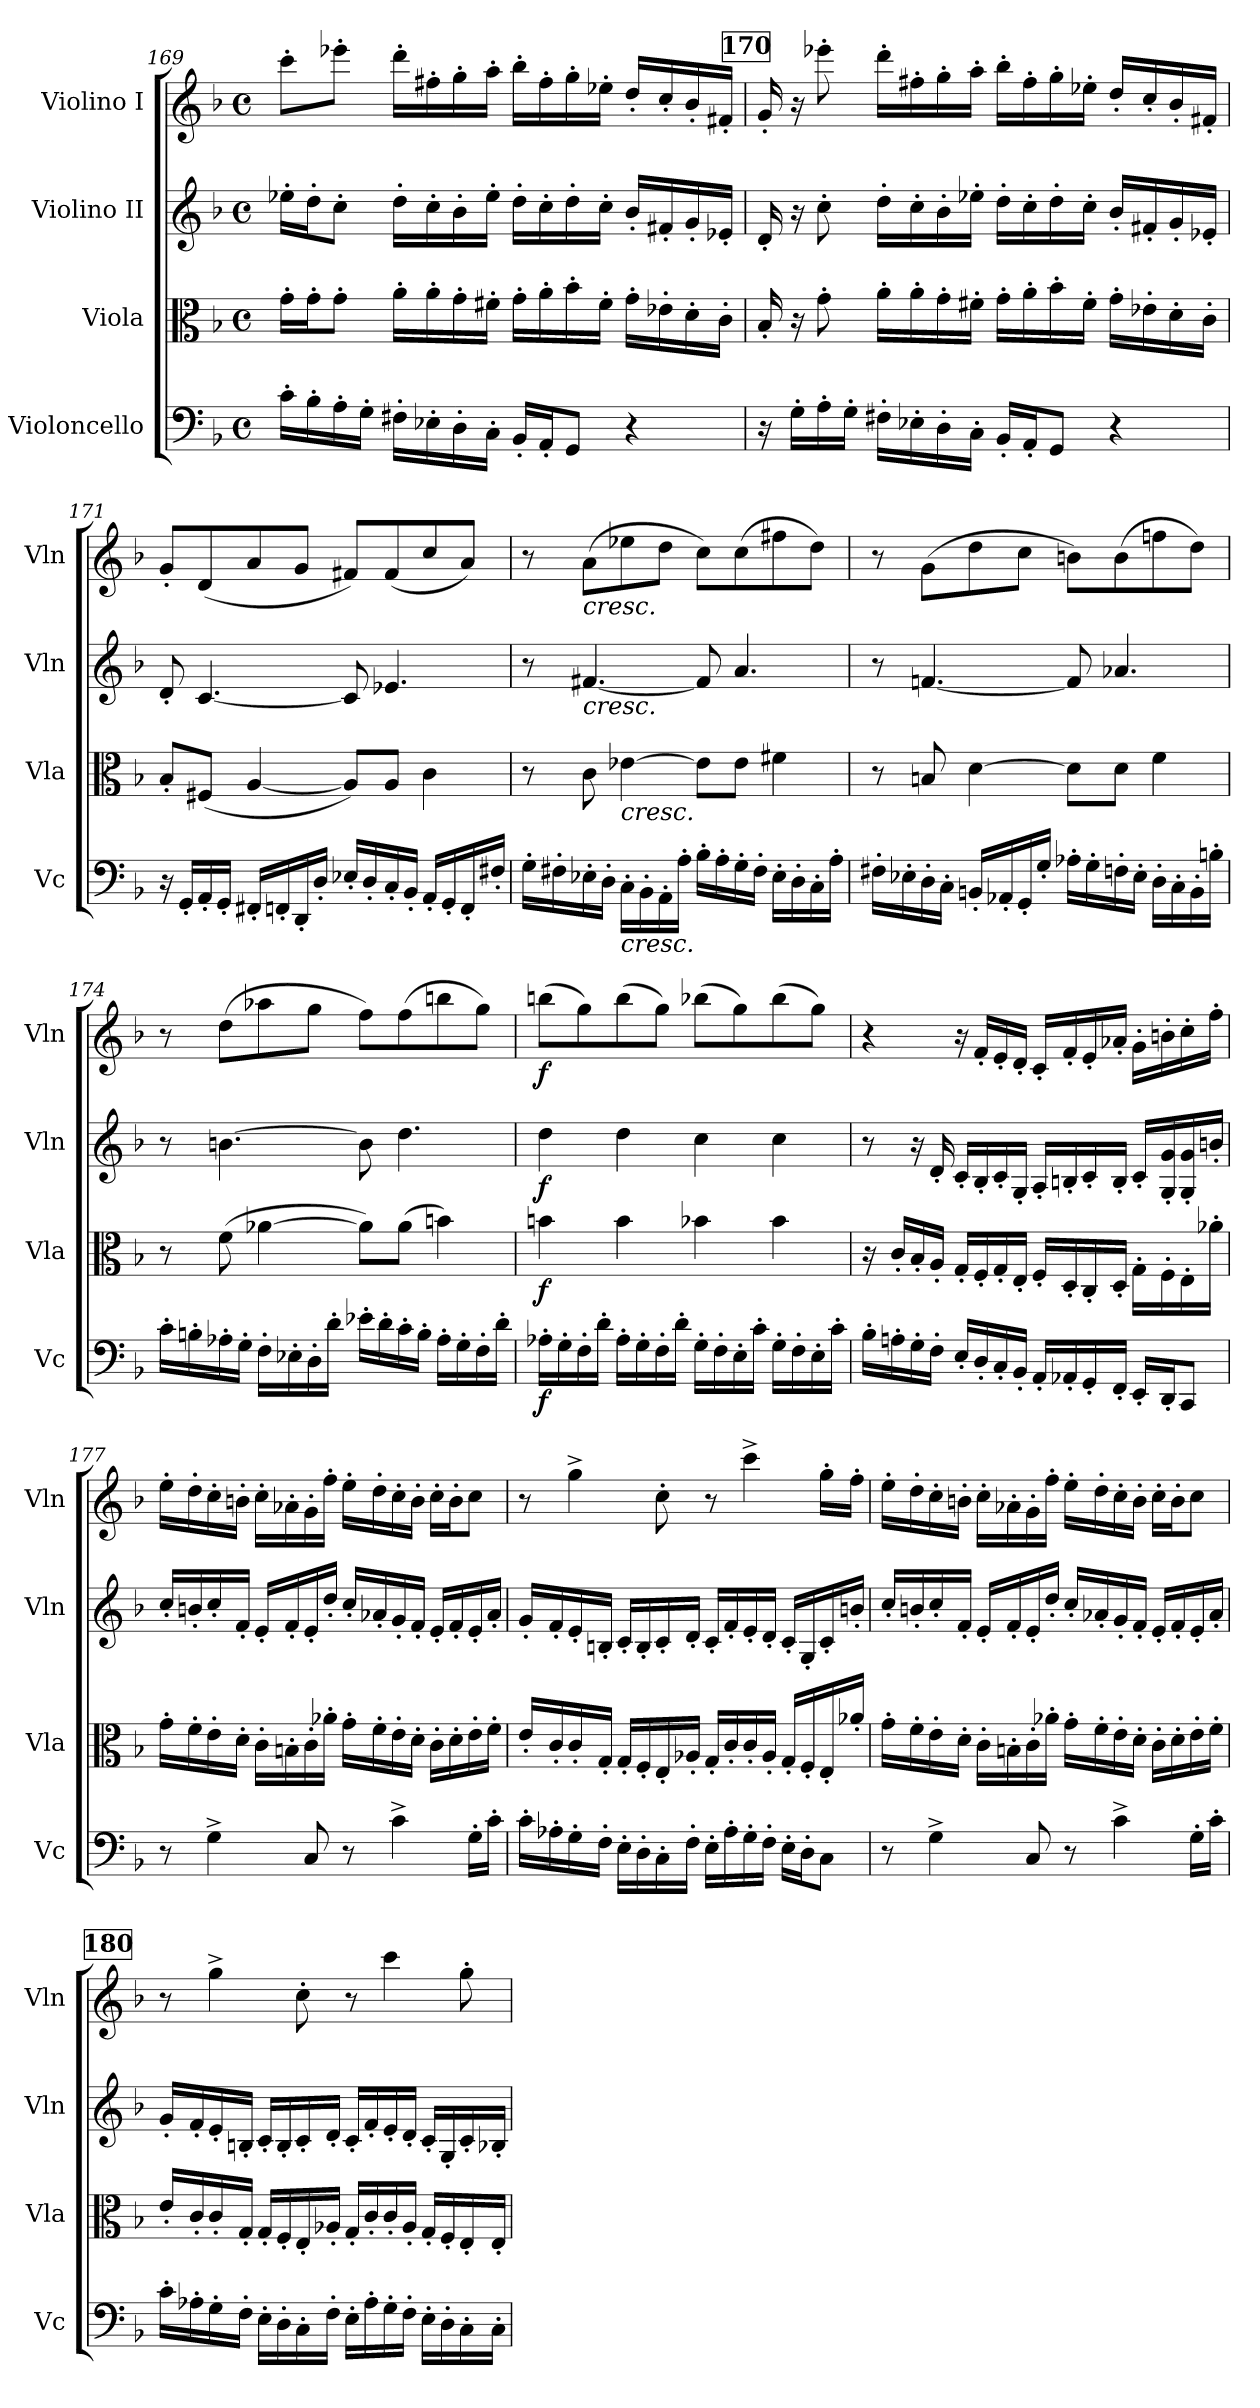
**kern	**dynam	**kern	**dynam	**kern	**dynam	**kern	**dynam
*part4	*part4	*part3	*part3	*part2	*part2	*part1	*part1
*staff4	*staff4	*staff3	*staff3	*staff2	*staff2	*staff1	*staff1
*I"Violoncello	*	*I"Viola	*	*I"Violino II	*	*I"Violino I	*
*I'Vc	*	*I'Vla	*	*I'Vln	*	*I'Vln	*
*clefF4	*	*clefC3	*	*clefG2	*	*clefG2	*
*k[b-]	*	*k[b-]	*	*k[b-]	*	*k[b-]	*
*M4/4	*	*M4/4	*	*M4/4	*	*M4/4	*
*met(c)	*	*met(c)	*	*met(c)	*	*met(c)	*
=169	=169	=169	=169	=169	=169	=169	=169
16c'\LL	.	16g'\LL	.	16ee-X'\LL	.	8ccc'\L	.
16B-'\	.	16g'\J	.	16dd'\J	.	.	.
16A'\	.	8g'\J	.	8cc'\J	.	8eee-X'\J	.
16G'\JJ	.	.	.	.	.	.	.
16F#X'\LL	.	16a'\LL	.	16dd'\LL	.	16ddd'\LL	.
16E-X'\	.	16a'\	.	16cc'\	.	16ff#X'\	.
16D'\	.	16g'\	.	16b-'\	.	16gg'\	.
16C'\JJ	.	16f#X'\JJ	.	16ee-'\JJ	.	16aa'\JJ	.
16BB-'/LL	.	16g'\LL	.	16dd'\LL	.	16bb-'\LL	.
16AA'/J	.	16a'\	.	16cc'\	.	16ff#'\	.
8GG/J	.	16b-'\	.	16dd'\	.	16gg'\	.
.	.	16f#'\JJ	.	16cc'\JJ	.	16ee-X'\JJ	.
4r	.	16g'\LL	.	16b-'/LL	.	16dd'/LL	.
.	.	16e-X'\	.	16f#X'/	.	16cc'/	.
.	.	16d'\	.	16g'/	.	16b-'/	.
.	.	16c'\JJ	.	16e-X'/JJ	.	16f#X'/JJ	.
!!LO:REH:place=s1:a:B:fs=14:t=170
=170	=170	=170	=170	=170	=170	=170	=170
16r	.	16B-'/	.	16d'/	.	16g'/	.
16G'\LL	.	16r	.	16r	.	16r	.
16A'\	.	8g'\	.	8cc'\	.	8eee-X'\	.
16G'\JJ	.	.	.	.	.	.	.
16F#X'\LL	.	16a'\LL	.	16dd'\LL	.	16ddd'\LL	.
16E-X'\	.	16a'\	.	16cc'\	.	16ff#X'\	.
16D'\	.	16g'\	.	16b-'\	.	16gg'\	.
16C'\JJ	.	16f#X'\JJ	.	16ee-X'\JJ	.	16aa'\JJ	.
16BB-'/LL	.	16g'\LL	.	16dd'\LL	.	16bb-'\LL	.
16AA'/J	.	16a'\	.	16cc'\	.	16ff#'\	.
8GG/J	.	16b-'\	.	16dd'\	.	16gg'\	.
.	.	16f#'\JJ	.	16cc'\JJ	.	16ee-X'\JJ	.
4r	.	16g'\LL	.	16b-'/LL	.	16dd'/LL	.
.	.	16e-X'\	.	16f#X'/	.	16cc'/	.
.	.	16d'\	.	16g'/	.	16b-'/	.
.	.	16c'\JJ	.	16e-X'/JJ	.	16f#X'/JJ	.
!!LO:PB:g=z
=171	=171	=171	=171	=171	=171	=171	=171
16r	.	8B-'/L	.	8d'/	.	8g'/L	.
16GG'/LL	.	.	.	.	.	.	.
16AA'/	.	(<8F#X/J	.	[4.c/	.	(<8d/	.
16GG'/JJ	.	.	.	.	.	.	.
16FF#X'/LL	.	[4A/	.	.	.	8a/	.
16FFn'/	.	.	.	.	.	.	.
16DD'/	.	.	.	.	.	8g/J	.
16D'/JJ	.	.	.	.	.	.	.
16E-X'/LL	.	8A/L])	.	8c/]	.	8f#X/L)	.
16D'/	.	.	.	.	.	.	.
16C'/	.	8A/J	.	4.e-X/	.	(<8f#/	.
16BB-'/JJ	.	.	.	.	.	.	.
16AA'/LL	.	4c\	.	.	.	8cc/	.
16GG'/	.	.	.	.	.	.	.
16FF'/	.	.	.	.	.	8a/J)	.
16F#X'/JJ	.	.	.	.	.	.	.
=172	=172	=172	=172	=172	=172	=172	=172
16G'\LL	.	8r	.	8r	.	8r	.
16F#X'\	.	.	.	.	.	.	.
!	!	!	!	!	!	!LO:TX:b:i:t=cresc.	!
!	!	!	!	!LO:TX:b:i:t=cresc.	!	!	!
16E-X'\	.	8c\	.	[4.f#X/	.	(>8a\L	.
16D'\JJ	.	.	.	.	.	.	.
!	!	!LO:TX:b:i:t=cresc.	!	!	!	!	!
!LO:TX:b:i:t=cresc.	!	!	!	!	!	!	!
16C'\LL	.	[4e-X\	.	.	.	8ee-X\	.
16BB-'\	.	.	.	.	.	.	.
16AA'\	.	.	.	.	.	8dd\J	.
16A'\JJ	.	.	.	.	.	.	.
16B-'\LL	.	8e-\L]	.	8f#/]	.	8cc\L)	.
16A'\	.	.	.	.	.	.	.
16G'\	.	8e-\J	.	4.a/	.	(>8cc\	.
16F#'\JJ	.	.	.	.	.	.	.
16E-'\LL	.	4f#X\	.	.	.	8ff#X\	.
16D'\	.	.	.	.	.	.	.
16C'\	.	.	.	.	.	8dd\J)	.
16A'\JJ	.	.	.	.	.	.	.
=173	=173	=173	=173	=173	=173	=173	=173
16F#X'\LL	.	8r	.	8r	.	8r	.
16E-X'\	.	.	.	.	.	.	.
16D'\	.	8Bn/	.	[4.fn/	.	(>8g\L	.
16C'\JJ	.	.	.	.	.	.	.
16BBn'/LL	.	[4d\	.	.	.	8dd\	.
16AA-X'/	.	.	.	.	.	.	.
16GG'/	.	.	.	.	.	8cc\J	.
16G'/JJ	.	.	.	.	.	.	.
16A-X'\LL	.	8d\L]	.	8f/]	.	8bn\L)	.
16G'\	.	.	.	.	.	.	.
16Fn'\	.	8d\J	.	4.a-X/	.	(>8b\	.
16E-'\JJ	.	.	.	.	.	.	.
16D'\LL	.	4f\	.	.	.	8ffn\	.
16C'\	.	.	.	.	.	.	.
16BB'\	.	.	.	.	.	8dd\J)	.
16Bn'\JJ	.	.	.	.	.	.	.
!!LO:LB:g=z
=174	=174	=174	=174	=174	=174	=174	=174
16c'\LL	.	8r	.	8r	.	8r	.
16Bn'\	.	.	.	.	.	.	.
16A-X'\	.	(>8f\	.	[4.bn\	.	(>8dd\L	.
16G'\JJ	.	.	.	.	.	.	.
16F'\LL	.	[4a-X\	.	.	.	8aa-X\	.
16E-X'\	.	.	.	.	.	.	.
16D'\	.	.	.	.	.	8gg\J	.
16d'\JJ	.	.	.	.	.	.	.
16e-X'\LL	.	8a-\L])	.	8b\]	.	8ff\L)	.
16d'\	.	.	.	.	.	.	.
16c'\	.	(>8a-\J	.	4.dd\	.	(>8ff\	.
16B'\JJ	.	.	.	.	.	.	.
16A-'\LL	.	4bn\)	.	.	.	8bbn\	.
16G'\	.	.	.	.	.	.	.
16F'\	.	.	.	.	.	8gg\J)	.
16d'\JJ	.	.	.	.	.	.	.
=175	=175	=175	=175	=175	=175	=175	=175
!	!LO:DY:b	!	!LO:DY:b	!	!LO:DY:b	!	!LO:DY:b
16A-X'\LL	f	4bn\	f	4dd\	f	(>8bbn\L	f
16G'\	.	.	.	.	.	.	.
16F'\	.	.	.	.	.	8gg\)	.
16d'\JJ	.	.	.	.	.	.	.
16A-'\LL	.	4b\	.	4dd\	.	(>8bb\	.
16G'\	.	.	.	.	.	.	.
16F'\	.	.	.	.	.	8gg\J)	.
16d'\JJ	.	.	.	.	.	.	.
16G'\LL	.	4b-X\	.	4cc\	.	(>8bb-X\L	.
16F'\	.	.	.	.	.	.	.
16E'\	.	.	.	.	.	8gg\)	.
16c'\JJ	.	.	.	.	.	.	.
16G'\LL	.	4b-\	.	4cc\	.	(>8bb-\	.
16F'\	.	.	.	.	.	.	.
16E'\	.	.	.	.	.	8gg\J)	.
16c'\JJ	.	.	.	.	.	.	.
=176	=176	=176	=176	=176	=176	=176	=176
16B-'\LL	.	16r	.	8r	.	4r	.
16An'\	.	16c'/LL	.	.	.	.	.
16G'\	.	16B-'/	.	16r	.	.	.
16F'\JJ	.	16A'/JJ	.	16d'/	.	.	.
16E'/LL	.	16G'/LL	.	16c'/LL	.	16r	.
16D'/	.	16F'/	.	16B-'/	.	16f'/LL	.
16C'/	.	16G'/	.	16c'/	.	16e'/	.
16BB-'/JJ	.	16E'/JJ	.	16G'/JJ	.	16d'/JJ	.
16AA'/LL	.	16F'/LL	.	16A'/LL	.	16c'/LL	.
16AA-X'/	.	16D'/	.	16Bn'/	.	16f'/	.
16GG'/	.	16C'/	.	16c'/	.	16e'/	.
16FF'/JJ	.	16D'/JJ	.	16B'/JJ	.	16a-X'/JJ	.
16EE'/LL	.	16G'\LL	.	16c'/LL	.	16g'\LL	.
16DD'/J	.	16F'\	.	16G/' 16g/'	.	16bn'\	.
8CC/J	.	16E'\	.	16G/' 16g/'	.	16cc'\	.
.	.	16a-X'\JJ	.	16bn'/JJ	.	16ff'\JJ	.
!!LO:LB:g=z
=177	=177	=177	=177	=177	=177	=177	=177
8r	.	16g'\LL	.	16cc'/LL	.	16ee'\LL	.
.	.	16f'\	.	16bn'/	.	16dd'\	.
4G^\	.	16e'\	.	16cc'/	.	16cc'\	.
.	.	16d'\JJ	.	16f'/JJ	.	16bn'\JJ	.
.	.	16c'\LL	.	16e'/LL	.	16cc'\LL	.
.	.	16Bn'\	.	16f'/	.	16a-X'\	.
8C/	.	16c'\	.	16e'/	.	16g'\	.
.	.	16a-X'\JJ	.	16dd'/JJ	.	16ff'\JJ	.
8r	.	16g'\LL	.	16cc'/LL	.	16ee'\LL	.
.	.	16f'\	.	16a-X'/	.	16dd'\	.
4c^\	.	16e'\	.	16g'/	.	16cc'\	.
.	.	16d'\JJ	.	16f'/JJ	.	16b'\JJ	.
.	.	16c'\LL	.	16e'/LL	.	16cc'\LL	.
.	.	16d'\	.	16f'/	.	16b'\J	.
16G'\LL	.	16e'\	.	16e'/	.	8cc\J	.
16c'\JJ	.	16f'\JJ	.	16a-'/JJ	.	.	.
=178	=178	=178	=178	=178	=178	=178	=178
16c'\LL	.	16e'/LL	.	16g'/LL	.	8r	.
16A-X'\	.	16c'/	.	16f'/	.	.	.
16G'\	.	16c'/	.	16e'/	.	4gg^\	.
16F'\JJ	.	16G'/JJ	.	16Bn'/JJ	.	.	.
16E'\LL	.	16G'/LL	.	16c'/LL	.	.	.
16D'\	.	16F'/	.	16B'/	.	.	.
16C'\	.	16E'/	.	16c'/	.	8cc'\	.
16F'\JJ	.	16A-X'/JJ	.	16d'/JJ	.	.	.
16E'\LL	.	16G'/LL	.	16c'/LL	.	8r	.
16A-'\	.	16c'/	.	16f'/	.	.	.
16G'\	.	16c'/	.	16e'/	.	4ccc^\	.
16F'\JJ	.	16A-'/JJ	.	16d'/JJ	.	.	.
16E'\LL	.	16G'/LL	.	16c'/LL	.	.	.
16D'\J	.	16F'/	.	16G'/	.	.	.
8C\J	.	16E'/	.	16c'/	.	16gg'\LL	.
.	.	16a-X'\JJ	.	16bn'/JJ	.	16ff'\JJ	.
=179	=179	=179	=179	=179	=179	=179	=179
8r	.	16g'\LL	.	16cc'/LL	.	16ee'\LL	.
.	.	16f'\	.	16bn'/	.	16dd'\	.
4G^\	.	16e'\	.	16cc'/	.	16cc'\	.
.	.	16d'\JJ	.	16f'/JJ	.	16bn'\JJ	.
.	.	16c'\LL	.	16e'/LL	.	16cc'\LL	.
.	.	16Bn'\	.	16f'/	.	16a-X'\	.
8C/	.	16c'\	.	16e'/	.	16g'\	.
.	.	16a-X'\JJ	.	16dd'/JJ	.	16ff'\JJ	.
8r	.	16g'\LL	.	16cc'/LL	.	16ee'\LL	.
.	.	16f'\	.	16a-X'/	.	16dd'\	.
4c^\	.	16e'\	.	16g'/	.	16cc'\	.
.	.	16d'\JJ	.	16f'/JJ	.	16b'\JJ	.
.	.	16c'\LL	.	16e'/LL	.	16cc'\LL	.
.	.	16d'\	.	16f'/	.	16b'\J	.
16G'\LL	.	16e'\	.	16e'/	.	8cc\J	.
16c'\JJ	.	16f'\JJ	.	16a-'/JJ	.	.	.
!!LO:LB:g=z
!!LO:REH:place=s1:a:B:fs=14:t=180
=180	=180	=180	=180	=180	=180	=180	=180
16c'\LL	.	16e'/LL	.	16g'/LL	.	8r	.
16A-X'\	.	16c'/	.	16f'/	.	.	.
16G'\	.	16c'/	.	16e'/	.	4gg^\	.
16F'\JJ	.	16G'/JJ	.	16Bn'/JJ	.	.	.
16E'\LL	.	16G'/LL	.	16c'/LL	.	.	.
16D'\	.	16F'/	.	16B'/	.	.	.
16C'\	.	16E'/	.	16c'/	.	8cc'\	.
16F'\JJ	.	16A-X'/JJ	.	16d'/JJ	.	.	.
16E'\LL	.	16G'/LL	.	16c'/LL	.	8r	.
16A-'\	.	16c'/	.	16f'/	.	.	.
16G'\	.	16c'/	.	16e'/	.	4ccc\	.
16F'\JJ	.	16A-'/JJ	.	16d'/JJ	.	.	.
16E'\LL	.	16G'/LL	.	16c'/LL	.	.	.
16D'\	.	16F'/	.	16G'/	.	.	.
16C'\	.	16E'/	.	16c'/	.	8gg'\	.
16C'\JJ	.	16E'/JJ	.	16B-X'/JJ	.	.	.
=	=	=	=	=	=	=	=
*-	*-	*-	*-	*-	*-	*-	*-
